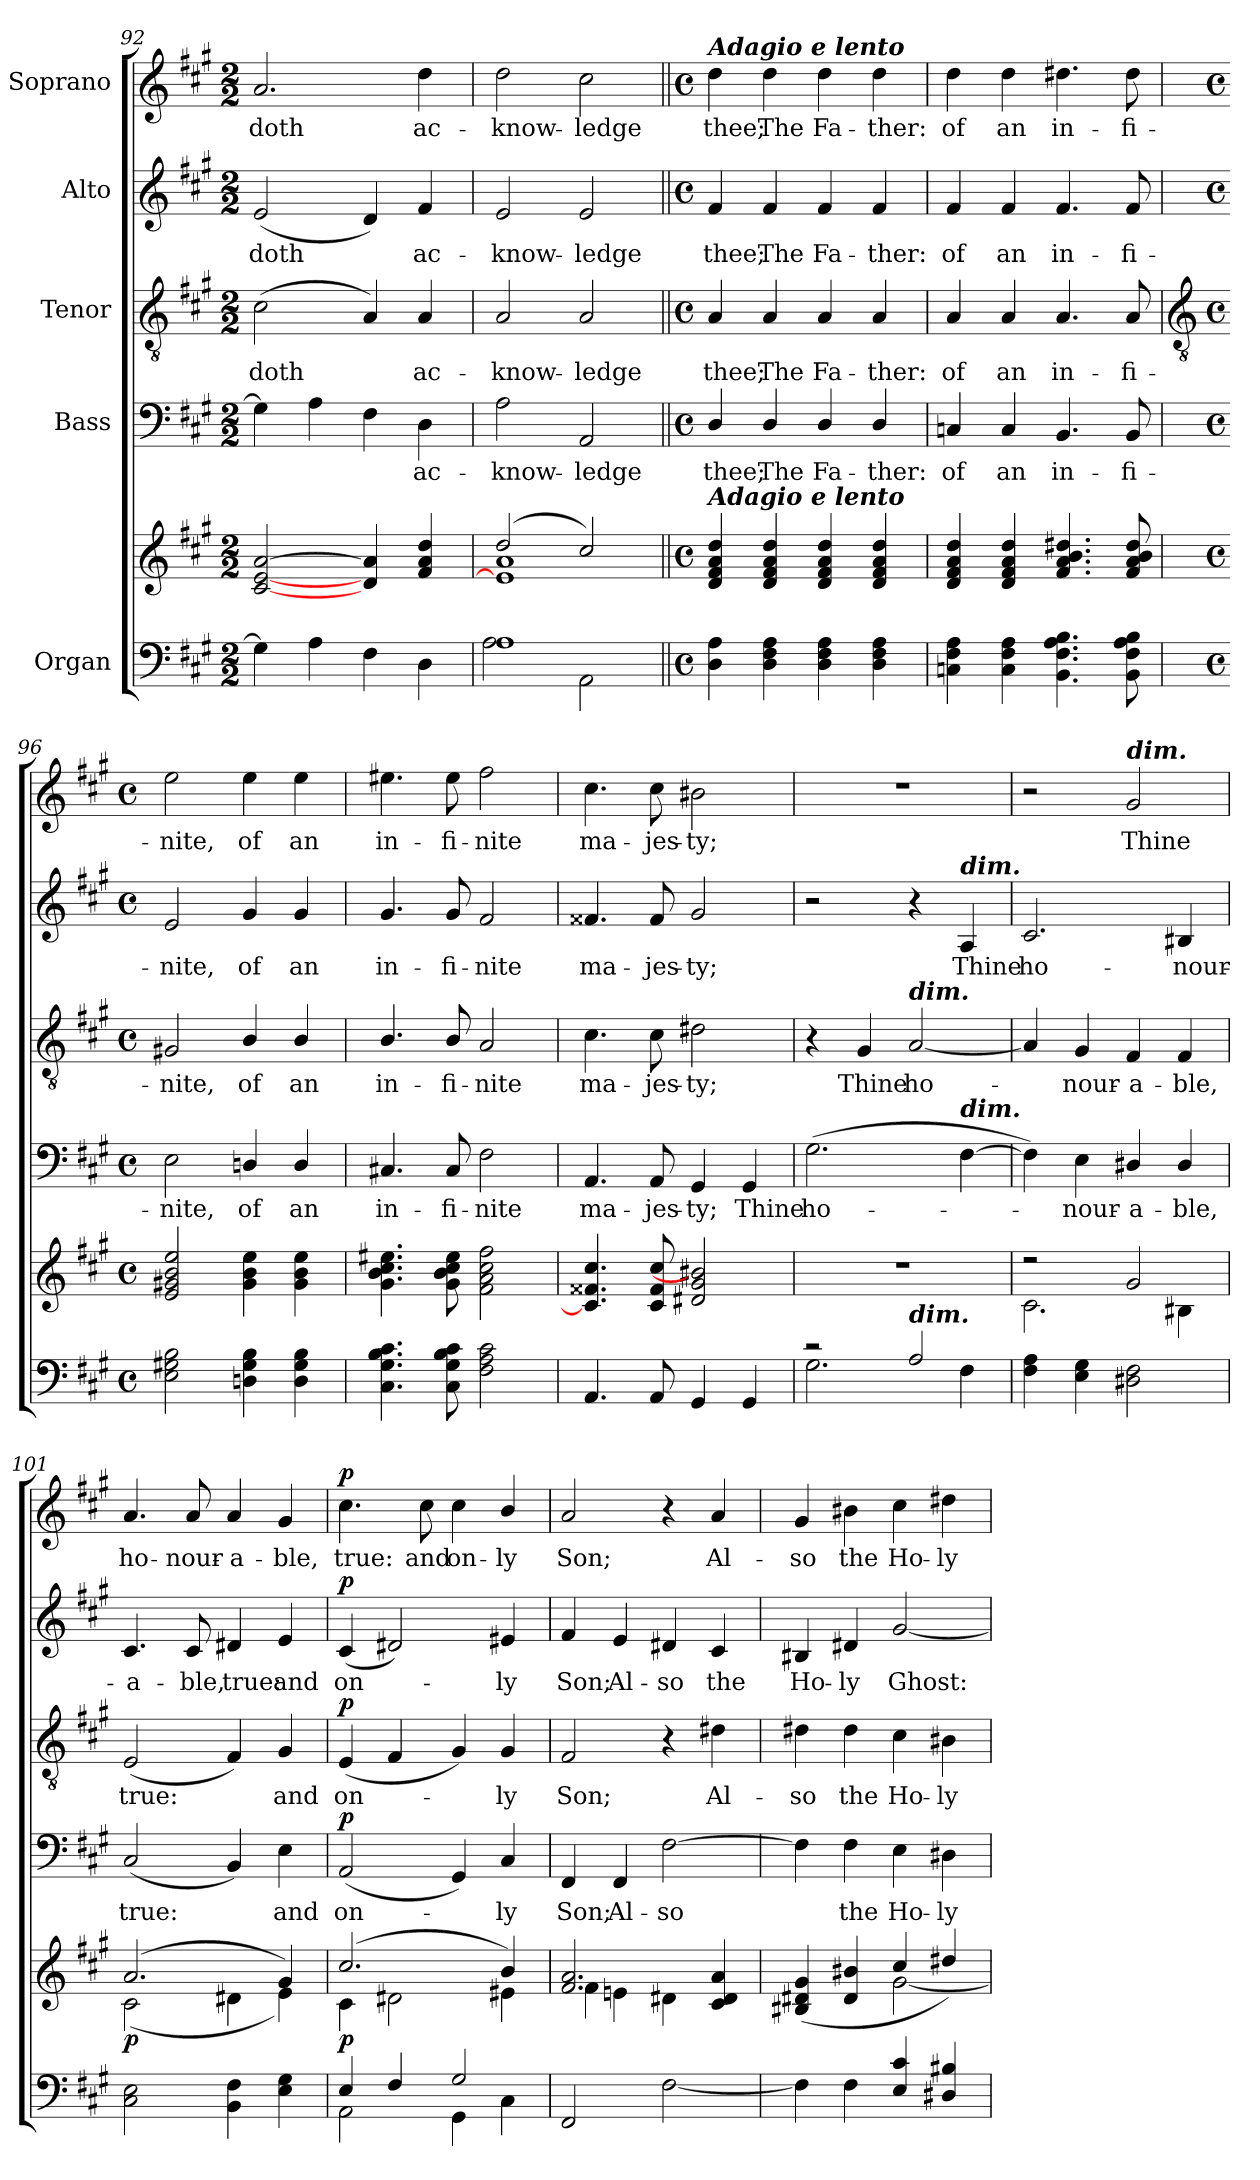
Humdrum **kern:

**kern	**kern	**dynam	**kern	**text	**dynam	**kern	**text	**dynam	**kern	**text	**dynam	**kern	**text	**dynam
*part5	*part5	*part5	*part4	*part4	*part4	*part3	*part3	*part3	*part2	*part2	*part2	*part1	*part1	*part1
*staff6	*staff5	*staff5/6	*staff4	*staff4	*staff4	*staff3	*staff3	*staff3	*staff2	*staff2	*staff2	*staff1	*staff1	*staff1
*I"Organ	*	*	*I"Bass	*	*	*I"Tenor	*	*	*I"Alto	*	*	*I"Soprano	*	*
*clefF4	*clefG2	*	*clefF4	*	*	*clefGv2	*	*	*clefG2	*	*	*clefG2	*	*
*k[f#c#g#]	*k[f#c#g#]	*	*k[f#c#g#]	*	*	*k[f#c#g#]	*	*	*k[f#c#g#]	*	*	*k[f#c#g#]	*	*
*A:	*A:	*	*A:	*	*	*A:	*	*	*A:	*	*	*A:	*	*
*M2/2	*M2/2	*	*M2/2	*	*	*M2/2	*	*	*M2/2	*	*	*M2/2	*	*
=92	=92	=92	=92	=92	=92	=92	=92	=92	=92	=92	=92	=92	=92	=92
*^	*^	*	*	*	*	*	*	*	*	*	*	*	*	*
!	!	!	!	!	!	!	!	!	!LO:LY:b	!	!	!LO:LY:b	!	!	!LO:LY:b	!
4G\]	1ryy	[2c#/ [2e/ [2a/	2ryy	.	4G\]	.	.	(<2c#\	doth	.	(<2e/	doth	.	2.a/	doth	.
4A\	.	.	.	.	4A\	.	.	.	.	.	.	.	.	.	.	.
4F#\	.	4d/ 4a/]	2ryy	.	4F#\	.	.	4A/)	.	.	4d/)	.	.	.	.	.
!	!	!	!	!	!	!LO:LY:b	!	!	!LO:LY:b	!	!	!LO:LY:b	!	!	!LO:LY:b	!
4D\	.	4f#/ 4a/ 4dd/	.	.	4D\	ac-	.	4A/	ac-	.	4f#/	ac-	.	4dd\	ac-	.
=93	=93	=93	=93	=93	=93	=93	=93	=93	=93	=93	=93	=93	=93	=93	=93	=93
!	!	!	!	!	!	!LO:LY:b	!	!	!LO:LY:b	!	!	!LO:LY:b	!	!	!LO:LY:b	!
1A	2A\	(>2dd/	1e] 1a	.	2A\	-know-	.	2A/	-know-	.	2e/	-know-	.	2dd\	-know-	.
!	!	!	!	!	!	!LO:LY:b	!	!	!LO:LY:b	!	!	!LO:LY:b	!	!	!LO:LY:b	!
.	2AA\	2cc#/)	.	.	2AA/	-ledge	.	2A/	-ledge	.	2e/	-ledge	.	2cc#\	-ledge	.
=94||	=94||	=94||	=94||	=94||	=94||	=94||	=94||	=94||	=94||	=94||	=94||	=94||	=94||	=94||	=94||	=94||
*M4/4	*	*M4/4	*	*	*M4/4	*	*	*M4/4	*	*	*M4/4	*	*	*M4/4	*	*
*met(c)	*	*met(c)	*	*	*met(c)	*	*	*met(c)	*	*	*met(c)	*	*	*met(c)	*	*
*	*	*	*	*	*	*	*	*	*	*	*	*	*	*MM90	*	*
!	!	!	!	!	!	!	!	!	!	!	!	!	!	!LO:TX:a:Bi:t=Adagio e lento	!	!
!	!	!LO:TX:a:Bi:t=Adagio e lento	!	!	!	!	!	!	!	!	!	!	!	!	!	!
!	!	!	!	!	!	!LO:LY:b	!	!	!LO:LY:b	!	!	!LO:LY:b	!	!	!LO:LY:b	!
4D\ 4A\	1ryy	4d/ 4f#/ 4a/ 4dd/	2ryy	.	4D/	thee;	.	4A/	thee;	.	4f#/	thee;	.	4dd\	thee;	.
!	!	!	!	!	!	!LO:LY:b	!	!	!LO:LY:b	!	!	!LO:LY:b	!	!	!LO:LY:b	!
4D\ 4F#\ 4A\	.	4d/ 4f#/ 4a/ 4dd/	.	.	4D/	The	.	4A/	The	.	4f#/	The	.	4dd\	The	.
!	!	!	!	!	!	!LO:LY:b	!	!	!LO:LY:b	!	!	!LO:LY:b	!	!	!LO:LY:b	!
4D\ 4F#\ 4A\	.	4d/ 4f#/ 4a/ 4dd/	2ryy	.	4D/	Fa-	.	4A/	Fa-	.	4f#/	Fa-	.	4dd\	Fa-	.
!	!	!	!	!	!	!LO:LY:b	!	!	!LO:LY:b	!	!	!LO:LY:b	!	!	!LO:LY:b	!
4D\ 4F#\ 4A\	.	4d/ 4f#/ 4a/ 4dd/	.	.	4D/	-ther:	.	4A/	-ther:	.	4f#/	-ther:	.	4dd\	-ther:	.
=95	=95	=95	=95	=95	=95	=95	=95	=95	=95	=95	=95	=95	=95	=95	=95	=95
!	!	!	!	!	!	!LO:LY:b	!	!	!LO:LY:b	!	!	!LO:LY:b	!	!	!LO:LY:b	!
4Cn\ 4F#\ 4A\	1ryy	4d/ 4f#/ 4a/ 4dd/	2ryy	.	4Cn/	of	.	4A/	of	.	4f#/	of	.	4dd\	of	.
!	!	!	!	!	!	!LO:LY:b	!	!	!LO:LY:b	!	!	!LO:LY:b	!	!	!LO:LY:b	!
4C\ 4F#\ 4A\	.	4d/ 4f#/ 4a/ 4dd/	.	.	4C/	an	.	4A/	an	.	4f#/	an	.	4dd\	an	.
!	!	!	!	!	!	!LO:LY:b	!	!	!LO:LY:b	!	!	!LO:LY:b	!	!	!LO:LY:b	!
4.BB\ 4.F#\ 4.A\ 4.B\	.	4.f#/ 4.a/ 4.b/ 4.dd#X/	2ryy	.	4.BB/	in-	.	4.A/	in-	.	4.f#/	in-	.	4.dd#X\	in-	.
!	!	!	!	!	!	!LO:LY:b	!	!	!LO:LY:b	!	!	!LO:LY:b	!	!	!LO:LY:b	!
8BB\ 8F#\ 8A\ 8B\	.	8f#/ 8a/ 8b/ 8dd#/	.	.	8BB/	-fi-	.	8A/	-fi-	.	8f#/	-fi-	.	8dd#\	-fi-	.
!!LO:LB:g=z
=96	=96	=96	=96	=96	=96	=96	=96	=96	=96	=96	=96	=96	=96	=96	=96	=96
*	*	*	*	*	*	*	*	*clefGv2	*	*	*	*	*	*	*	*
*M4/4	*	*M4/4	*	*	*M4/4	*	*	*M4/4	*	*	*M4/4	*	*	*M4/4	*	*
*met(c)	*	*met(c)	*	*	*met(c)	*	*	*met(c)	*	*	*met(c)	*	*	*met(c)	*	*
*	*	*	*	*	*	*	*	*	*	*	*	*	*	*MM90	*	*
!	!	!	!	!	!	!LO:LY:b	!	!	!LO:LY:b	!	!	!LO:LY:b	!	!	!LO:LY:b	!
2E\ 2G#X\ 2B\	1ryy	2e/ 2g#X/ 2b/ 2ee/	2ryy	.	2E\	-nite,	.	2G#X/	-nite,	.	2e/	-nite,	.	2ee\	-nite,	.
!	!	!	!	!	!	!LO:LY:b	!	!	!LO:LY:b	!	!	!LO:LY:b	!	!	!LO:LY:b	!
4Dn\ 4G#\ 4B\	.	4g#\ 4b\ 4ee\	2ryy	.	4Dn/	of	.	4B/	of	.	4g#/	of	.	4ee\	of	.
!	!	!	!	!	!	!LO:LY:b	!	!	!LO:LY:b	!	!	!LO:LY:b	!	!	!LO:LY:b	!
4D\ 4G#\ 4B\	.	4g#\ 4b\ 4ee\	.	.	4D/	an	.	4B/	an	.	4g#/	an	.	4ee\	an	.
=97	=97	=97	=97	=97	=97	=97	=97	=97	=97	=97	=97	=97	=97	=97	=97	=97
!	!	!	!	!	!	!LO:LY:b	!	!	!LO:LY:b	!	!	!LO:LY:b	!	!	!LO:LY:b	!
4.C#\ 4.G#\ 4.B\ 4.c#\	1ryy	4.g#\ 4.b\ 4.cc#\ 4.ee#X\	2ryy	.	4.C#X/	in-	.	4.B/	in-	.	4.g#/	in-	.	4.ee#X\	in-	.
!	!	!	!	!	!	!LO:LY:b	!	!	!LO:LY:b	!	!	!LO:LY:b	!	!	!LO:LY:b	!
8C#\ 8G#\ 8B\ 8c#\	.	8g#\ 8b\ 8cc#\ 8ee#\	.	.	8C#/	-fi-	.	8B/	-fi-	.	8g#/	-fi-	.	8ee#\	-fi-	.
!	!	!	!	!	!	!LO:LY:b	!	!	!LO:LY:b	!	!	!LO:LY:b	!	!	!LO:LY:b	!
2F#\ 2A\ 2c#\	.	2f#\ 2a\ 2cc#\ 2ff#\	2ryy	.	2F#\	-nite	.	2A/	-nite	.	2f#/	-nite	.	2ff#\	-nite	.
=98	=98	=98	=98	=98	=98	=98	=98	=98	=98	=98	=98	=98	=98	=98	=98	=98
!	!	!	!	!	!	!LO:LY:b	!	!	!LO:LY:b	!	!	!LO:LY:b	!	!	!LO:LY:b	!
4.AA/	1ryy	4.c#/] 4.f##X/ 4.cc#/	2ryy	.	4.AA/	ma-	.	4.c#\	ma-	.	4.f##X/	ma-	.	4.cc#\	ma-	.
!	!	!	!	!	!	!LO:LY:b	!	!	!LO:LY:b	!	!	!LO:LY:b	!	!	!LO:LY:b	!
8AA/	.	8c#/ 8f##/ 8cc#/	.	.	8AA/	-jes-	.	8c#\	-jes-	.	8f##/	-jes-	.	8cc#\	-jes-	.
!	!	!	!	!	!	!LO:LY:b	!	!	!LO:LY:b	!	!	!LO:LY:b	!	!	!LO:LY:b	!
4GG#/	.	2d#X/ 2g#/ 2b#X/]	2ryy	.	4GG#/	-ty;	.	2d#X\	-ty;	.	2g#/	-ty;	.	2b#X\	-ty;	.
!	!	!	!	!	!	!LO:LY:b	!	!	!	!	!	!	!	!	!	!
4GG#/	.	.	.	.	4GG#/	Thine	.	.	.	.	.	.	.	.	.	.
=99	=99	=99	=99	=99	=99	=99	=99	=99	=99	=99	=99	=99	=99	=99	=99	=99
!	!	!	!	!	!	!LO:LY:b	!	!	!	!	!	!	!	!	!	!
2r	2.G#\	1r	2ryy	.	(>2.G#\	ho-	.	4r	.	.	2r	.	.	1r	.	.
!	!	!	!	!	!	!	!	!	!LO:LY:b	!	!	!	!	!	!	!
.	.	.	.	.	.	.	.	4G#/	Thine	.	.	.	.	.	.	.
!	!	!	!	!	!	!	!	!LO:TX:a:Bi:t=dim.	!	!	!	!	!	!	!	!
!LO:TX:a:Bi:t=dim.	!	!	!	!	!	!	!	!	!	!	!	!	!	!	!	!
!	!	!	!	!	!	!	!	!	!LO:LY:b	!	!	!	!	!	!	!
2A/	.	.	2ryy	.	.	.	.	[2A/	ho-	.	4r	.	.	.	.	.
!	!	!	!	!	!	!	!	!	!	!	!LO:TX:a:Bi:t=dim.	!	!	!	!	!
!	!	!	!	!	!LO:TX:a:Bi:t=dim.	!	!	!	!	!	!	!	!	!	!	!
!	!	!	!	!	!	!	!	!	!	!	!	!LO:LY:b	!	!	!	!
.	4F#\	.	.	.	[4F#\	.	.	.	.	.	4A/	Thine	.	.	.	.
=100	=100	=100	=100	=100	=100	=100	=100	=100	=100	=100	=100	=100	=100	=100	=100	=100
!	!	!	!	!	!	!	!	!	!	!	!	!LO:LY:b	!	!	!	!
4F#\ 4A\	1ryy	2r	2.c#\	.	4F#\])	.	.	4A/]	.	.	2.c#/	ho-	.	2r	.	.
!	!	!	!	!	!	!LO:LY:b	!	!	!LO:LY:b	!	!	!	!	!	!	!
4E\ 4G#\	.	.	.	.	4E\	nour-	.	4G#/	nour-	.	.	.	.	.	.	.
!	!	!	!	!	!	!	!	!	!	!	!	!	!	!LO:TX:a:Bi:t=dim.	!	!
!	!	!	!	!	!	!LO:LY:b	!	!	!LO:LY:b	!	!	!	!	!	!LO:LY:b	!
2D#X\ 2F#\	.	2g#/	.	.	4D#X/	-a-	.	4F#/	-a-	.	.	.	.	2g#/	Thine	.
!	!	!	!	!	!	!LO:LY:b	!	!	!LO:LY:b	!	!	!LO:LY:b	!	!	!	!
.	.	.	4B#X\	.	4D#/	-ble,	.	4F#/	-ble,	.	4B#X/	-nour-	.	.	.	.
=101	=101	=101	=101	=101	=101	=101	=101	=101	=101	=101	=101	=101	=101	=101	=101	=101
!	!	!	!	!LO:DY:b	!	!LO:LY:b	!	!	!LO:LY:b	!	!	!LO:LY:b	!	!	!LO:LY:b	!
2C#\ 2E\	1ryy	(>2.a/	(<2c#\	p	(<2C#/	true:	.	(<2E/	true:	.	4.c#/	-a-	.	4.a/	ho-	.
!	!	!	!	!	!	!	!	!	!	!	!	!LO:LY:b	!	!	!LO:LY:b	!
.	.	.	.	.	.	.	.	.	.	.	8c#/	-ble,	.	8a/	-nour-	.
!	!	!	!	!	!	!	!	!	!	!	!	!LO:LY:b	!	!	!LO:LY:b	!
4BB\ 4F#\	.	.	4d#X\	.	4BB/)	.	.	4F#/)	.	.	4d#X/	true:	.	4a/	-a-	.
!	!	!	!	!	!	!LO:LY:b	!	!	!LO:LY:b	!	!	!LO:LY:b	!	!	!LO:LY:b	!
4E\ 4G#\	.	4g#/)	4e\)	.	4E\	and	.	4G#/	and	.	4e/	and	.	4g#/	-ble,	.
!!LO:PB:g=z
=102	=102	=102	=102	=102	=102	=102	=102	=102	=102	=102	=102	=102	=102	=102	=102	=102
!	!	!	!	!LO:DY:b	!	!LO:LY:b	!LO:DY:b	!	!LO:LY:b	!LO:DY:b	!	!LO:LY:b	!LO:DY:b	!	!LO:LY:b	!LO:DY:b
4E/	2AA\	(>2.cc#/	4c#\	p	(<2AA/	on-	p	(<4E/	on-	p	(<4c#/	on-	p	4.cc#\	true:	p
4F#/	.	.	2d#X\	.	.	.	.	4F#/	.	.	2d#X/)	.	.	.	.	.
!	!	!	!	!	!	!	!	!	!	!	!	!	!	!	!LO:LY:b	!
.	.	.	.	.	.	.	.	.	.	.	.	.	.	8cc#\	and	.
!	!	!	!	!	!	!	!	!	!	!	!	!	!	!	!LO:LY:b	!
2G#/	4GG#\	.	.	.	4GG#/)	.	.	4G#/)	.	.	.	.	.	4cc#\	on-	.
!	!	!	!	!	!	!LO:LY:b	!	!	!LO:LY:b	!	!	!LO:LY:b	!	!	!LO:LY:b	!
.	4C#\	4b/)	4e#X\	.	4C#/	ly	.	4G#/	ly	.	4e#X/	ly	.	4b/	-ly	.
=103	=103	=103	=103	=103	=103	=103	=103	=103	=103	=103	=103	=103	=103	=103	=103	=103
!	!	!	!	!	!	!LO:LY:b	!	!	!LO:LY:b	!	!	!LO:LY:b	!	!	!LO:LY:b	!
1ryy	2FF#/	2.f#/ 2.a/	4f#\	.	4FF#/	Son;	.	2F#/	Son;	.	4f#/	Son;	.	2a/	Son;	.
!	!	!	!	!	!	!LO:LY:b	!	!	!	!	!	!LO:LY:b	!	!	!	!
.	.	.	4en\	.	4FF#/	Al-	.	.	.	.	4e/	Al-	.	.	.	.
!	!	!	!	!	!	!LO:LY:b	!	!	!	!	!	!LO:LY:b	!	!	!	!
.	[2F#\	.	4d#X\	.	[2F#\	-so	.	4r	.	.	4d#X/	-so	.	4r	.	.
!	!	!	!	!	!	!	!	!	!LO:LY:b	!	!	!LO:LY:b	!	!	!LO:LY:b	!
.	.	4c#/ 4d#/ 4a/	4ryy	.	.	.	.	4d#X\	Al-	.	4c#/	the	.	4a/	Al-	.
=104	=104	=104	=104	=104	=104	=104	=104	=104	=104	=104	=104	=104	=104	=104	=104	=104
!	!	!	!	!	!	!	!	!	!LO:LY:b	!	!	!LO:LY:b	!	!	!LO:LY:b	!
2ryy	4F#\]	(>4B#X/ 4d#X/ 4g#/	2ryy	.	4F#\]	.	.	4d#X\	-so	.	4B#X/	Ho-	.	4g#/	-so	.
!	!	!	!	!	!	!LO:LY:b	!	!	!LO:LY:b	!	!	!LO:LY:b	!	!	!LO:LY:b	!
.	4F#\	4d#/ 4b#X/	.	.	4F#\	the	.	4d#\	the	.	4d#X/	-ly	.	4b#X\	the	.
!	!	!	!	!	!	!LO:LY:b	!	!	!LO:LY:b	!	!	!LO:LY:b	!	!	!LO:LY:b	!
4E/ 4c#/	2ryy	4cc#/	[2g#\	.	4E\	Ho-	.	4c#\	Ho-	.	[2g#/	Ghost:	.	4cc#\	Ho-	.
!	!	!	!	!	!	!LO:LY:b	!	!	!LO:LY:b	!	!	!	!	!	!LO:LY:b	!
4D#X/ 4B#X/	.	4dd#X/)	.	.	4D#X\	-ly	.	4B#X\	-ly	.	.	.	.	4dd#X\	-ly	.
*v	*v	*	*	*	*	*	*	*	*	*	*	*	*	*	*	*
*	*v	*v	*	*	*	*	*	*	*	*	*	*	*	*	*
=	=	=	=	=	=	=	=	=	=	=	=	=	=	=
*-	*-	*-	*-	*-	*-	*-	*-	*-	*-	*-	*-	*-	*-	*-
